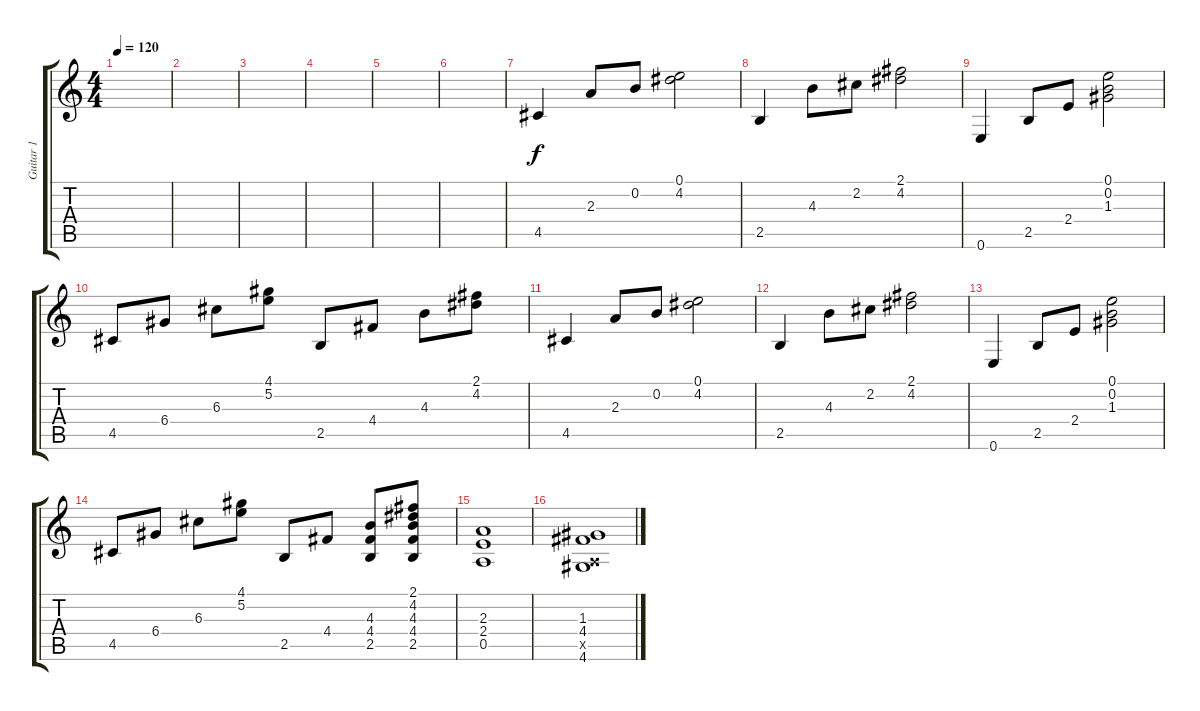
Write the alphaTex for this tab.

\track ("Guitar 1" "Guitar 1") {instrument electricguitarclean}
\staff {score tabs}
\tuning (E4 B3 G3 D3 A2 E2) {hide}
\ts (4 4)
\tempo 120
\clef g2
\ks c
|
|
|
|
|
|
4.5.4 2.3.8 0.2.8 (0.1 4.2).2 |
2.5.4 4.3.8 2.2.8 (2.1 4.2).2 |
0.6.4 2.5.8 2.4.8 (0.1 0.2 1.3).2 |
4.5.8 6.4.8 6.3.8 (4.1 5.2).8 2.5.8 4.4.8 4.3.8 (2.1 4.2).8 |
4.5.4 2.3.8 0.2.8 (0.1 4.2).2 |
2.5.4 4.3.8 2.2.8 (2.1 4.2).2 |
0.6.4 2.5.8 2.4.8 (0.1 0.2 1.3).2 |
4.5.8 6.4.8 6.3.8 (4.1 5.2).8 2.5.8 4.4.8 (4.3 4.4 2.5).8 (2.1 4.2 4.3 4.4 2.5).8 |
(2.3 2.4 0.5).1{instrument distortionguitar} |
(1.3 4.4 0.5{x} 4.6).1
